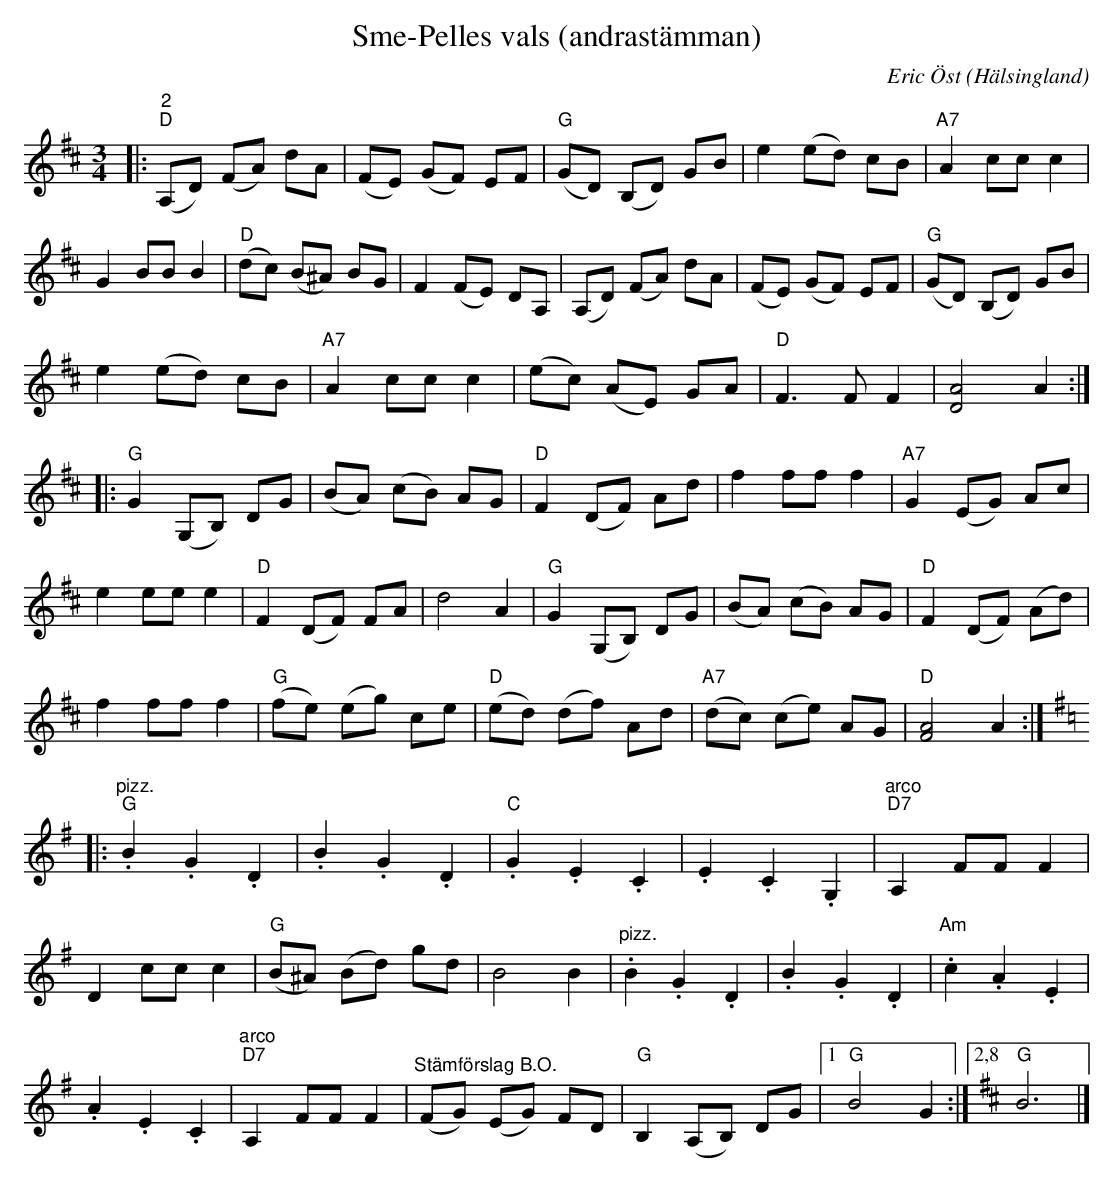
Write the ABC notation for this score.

X:1
T:Sme-Pelles vals (andrastämman)
C:Eric Öst
O:Hälsingland
L:1/8
M:3/4
K:D
V:2
|:"^2""D" (A,D) (FA) dA | (FE) (GF) EF |"G" (GD) (B,D) GB | e2 (ed) cB |"A7" A2 cc c2 |
G2 BB B2 |"D" (dc) (B^A) BG | F2 (FE) DA, | (A,D) (FA) dA | (FE) (GF) EF |"G" (GD) (B,D) GB |
e2 (ed) cB |"A7" A2 cc c2 | (ec) (AE) GA |"D" F3 F F2 | [DA]4 A2 ::
"G" G2 (G,B,) DG | (BA) (cB) AG |"D" F2 (DF) Ad | f2 ff f2 |"A7" G2 (EG) Ac |
e2 ee e2 |"D" F2 (DF) FA | d4 A2 | "G" G2 (G,B,) DG | (BA) (cB) AG |"D" F2 (DF) (Ad) |
f2 ff f2 | "G" (fe) (eg) ce | "D" (ed) (df) Ad | "A7" (dc) (ce) AG | "D" [FA]4 A2 ::
[K:G] "^pizz." "G" .B2 .G2 .D2 | .B2 .G2 .D2 | "C" .G2 .E2 .C2 | .E2 .C2 .G,2 | "^arco" "D7" A,2 FF F2 |
D2 cc c2 | "G" (B^A) (Bd) gd | B4 B2 | "^pizz." .B2 .G2 .D2 | .B2 .G2 .D2 |"Am" .c2 .A2 .E2 |
.A2 .E2 .C2 | "^arco" "D7" A,2 FF F2 |"^Stämförslag B.O." (FG) (EG) FD |"G" B,2 (A,B,) DG |1 "G" B4 G2 :|2,8[K:D]"G" B6 |]
